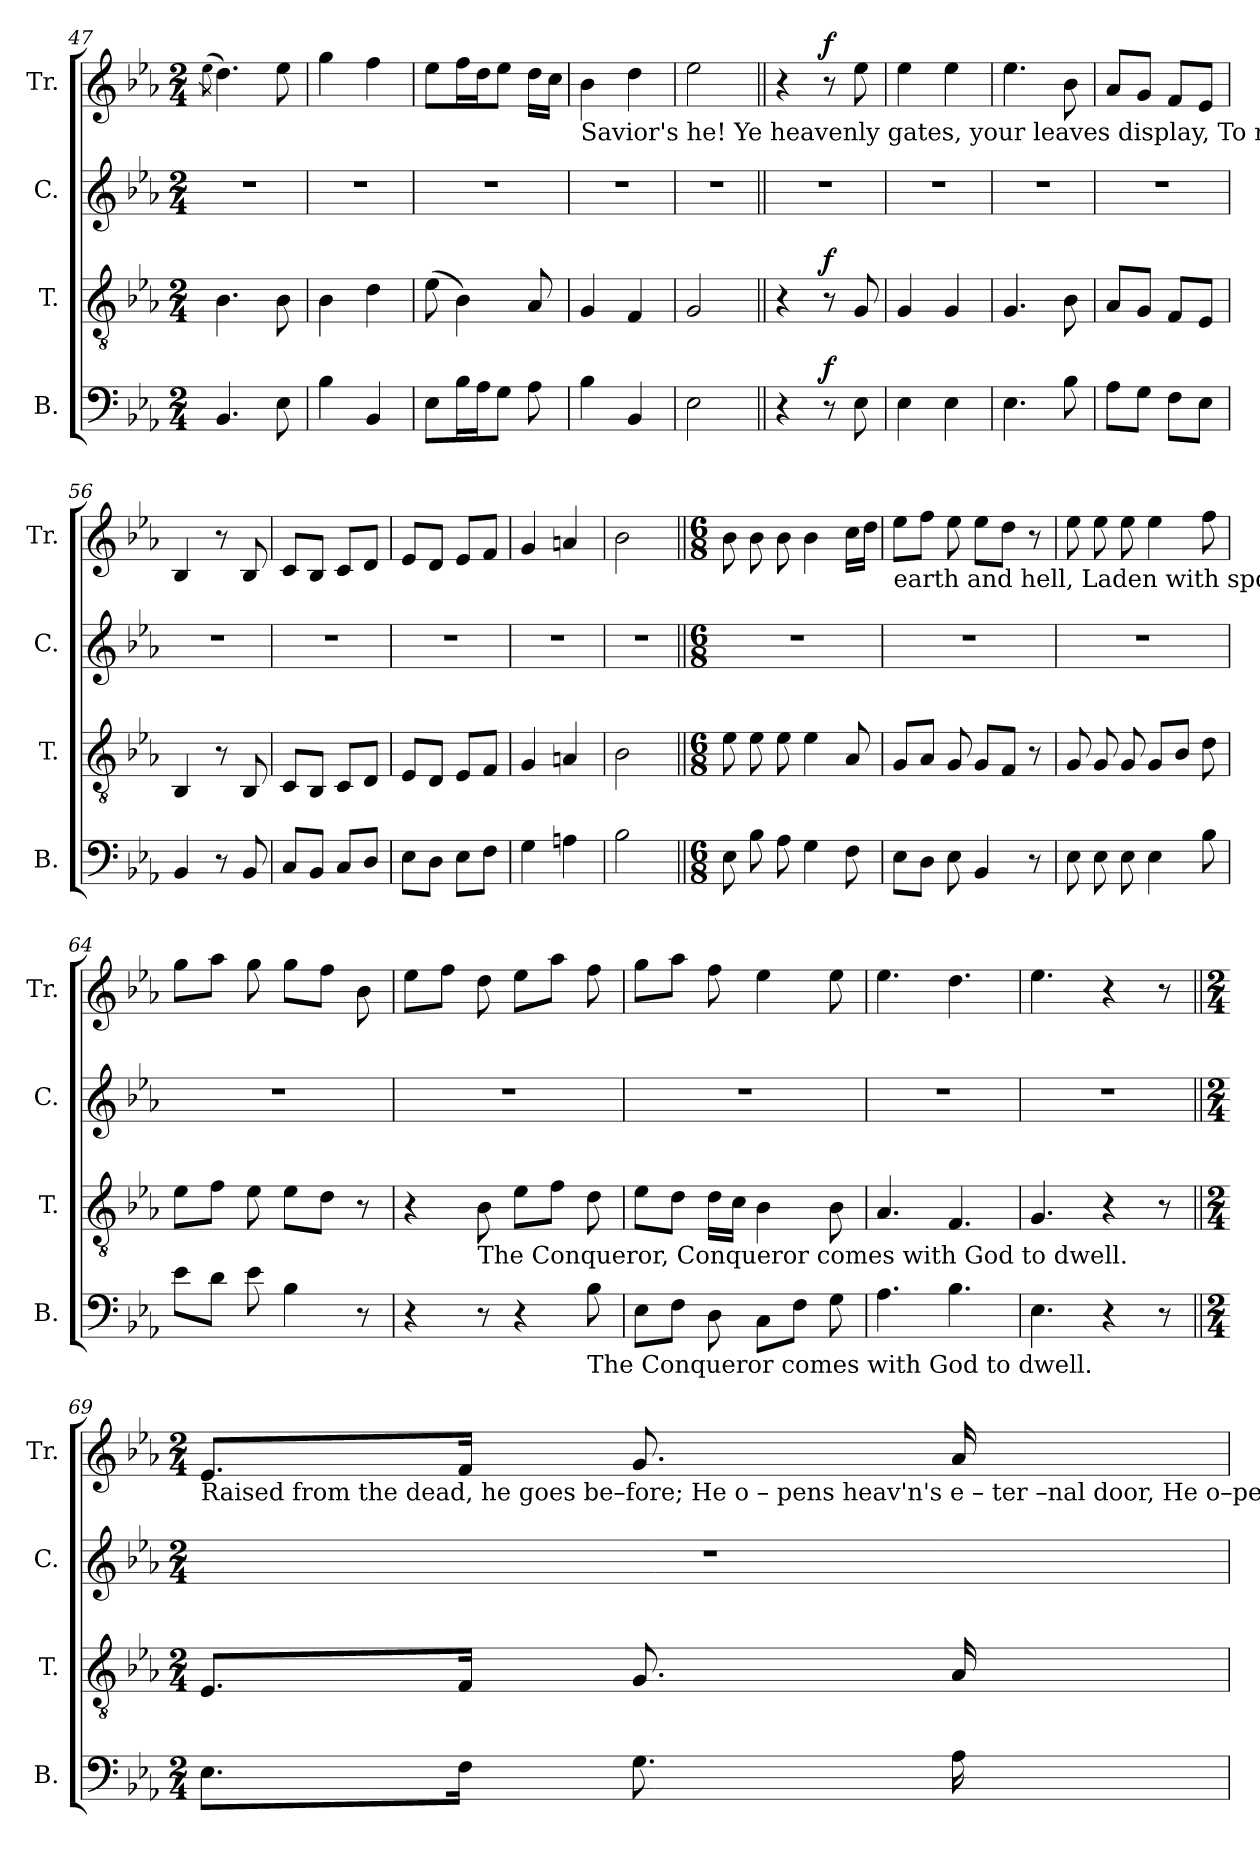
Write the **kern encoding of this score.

**kern	**dynam	**kern	**dynam	**kern	**kern	**dynam
*part4	*part4	*part3	*part3	*part2	*part1	*part1
*staff4	*staff4	*staff3	*staff3	*staff2	*staff1	*staff1
*I"B.	*	*I"T.	*	*I"C.	*I"Tr.	*
*I'B.	*	*I'T.	*	*I'C.	*I'Tr.	*
*clefF4	*	*clefGv2	*	*clefG2	*clefG2	*
*k[b-e-a-]	*	*k[b-e-a-]	*	*k[b-e-a-]	*k[b-e-a-]	*
*M2/4	*	*M2/4	*	*M2/4	*M2/4	*
=47	=47	=47	=47	=47	=47	=47
.	.	.	.	.	(8qee-\	.
4.BB-/	.	4.B-\	.	2r	4.dd\)	.
8E-\	.	8B-\	.	.	8ee-\	.
=48	=48	=48	=48	=48	=48	=48
4B-\	.	4B-\	.	2r	4gg\	.
4BB-/	.	4d\	.	.	4ff\	.
=49	=49	=49	=49	=49	=49	=49
8E-\L	.	(8e-\	.	2r	8ee-\L	.
16B-\L	.	4B-\)	.	.	16ff\L	.
16A-\J	.	.	.	.	16dd\J	.
8G\J	.	.	.	.	8ee-\J	.
8A-\	.	8A-/	.	.	16dd\LL	.
.	.	.	.	.	16cc\JJ	.
!!LO:LB:g=z
=50	=50	=50	=50	=50	=50	=50
!	!	!	!	!	!LO:TX:b:t=Savior's  he!              Ye heavenly gates,   your leaves display,       To     make     this     King    of       glo  – ry  way&colon;     Laden with spoils from	!
4B-\	.	4G/	.	2r	4b-\	.
4BB-/	.	4F/	.	.	4dd\	.
=51	=51	=51	=51	=51	=51	=51
2E-\	.	2G/	.	2r	2ee-\	.
=52||	=52||	=52||	=52||	=52||	=52||	=52||
4r	.	4r	.	2r	4r	.
!	!LO:DY:a	!	!LO:DY:a	!	!	!LO:DY:a
8r	f	8r	f	.	8r	f
8E-\	.	8G/	.	.	8ee-\	.
=53	=53	=53	=53	=53	=53	=53
4E-\	.	4G/	.	2r	4ee-\	.
4E-\	.	4G/	.	.	4ee-\	.
=54	=54	=54	=54	=54	=54	=54
4.E-\	.	4.G/	.	2r	4.ee-\	.
8B-\	.	8B-\	.	.	8b-\	.
=55	=55	=55	=55	=55	=55	=55
8A-\L	.	8A-/L	.	2r	8a-/L	.
8G\J	.	8G/J	.	.	8g/J	.
8F\L	.	8F/L	.	.	8f/L	.
8E-\J	.	8E-/J	.	.	8e-/J	.
=56	=56	=56	=56	=56	=56	=56
4BB-/	.	4BB-/	.	2r	4B-/	.
8r	.	8r	.	.	8r	.
8BB-/	.	8BB-/	.	.	8B-/	.
=57	=57	=57	=57	=57	=57	=57
8C/L	.	8C/L	.	2r	8c/L	.
8BB-/J	.	8BB-/J	.	.	8B-/J	.
8C/L	.	8C/L	.	.	8c/L	.
8D/J	.	8D/J	.	.	8d/J	.
=58	=58	=58	=58	=58	=58	=58
8E-\L	.	8E-/L	.	2r	8e-/L	.
8D\J	.	8D/J	.	.	8d/J	.
8E-\L	.	8E-/L	.	.	8e-/L	.
8F\J	.	8F/J	.	.	8f/J	.
=59	=59	=59	=59	=59	=59	=59
4G\	.	4G/	.	2r	4g/	.
4An\	.	4An/	.	.	4an/	.
=60	=60	=60	=60	=60	=60	=60
2B-\	.	2B-\	.	2r	2b-\	.
=61||	=61||	=61||	=61||	=61||	=61||	=61||
*M6/8	*	*M6/8	*	*M6/8	*M6/8	*
8E-\	.	8e-\	.	2.r	8b-\	.
8B-\	.	8e-\	.	.	8b-\	.
8A-\	.	8e-\	.	.	8b-\	.
4G\	.	4e-\	.	.	4b-\	.
8F\	.	8A-/	.	.	16cc\LL	.
.	.	.	.	.	16dd\JJ	.
!!LO:PB:g=z
=62	=62	=62	=62	=62	=62	=62
!	!	!	!	!	!LO:TX:b:t=earth  and  hell,          Laden with spoils  from  earth  and hell,   The Conqueror comes, The Conqueror comes with God to dwell.	!
8E-\L	.	8G/L	.	2.r	8ee-\L	.
8D\J	.	8A-/J	.	.	8ff\J	.
8E-\	.	8G/	.	.	8ee-\	.
4BB-/	.	8G/L	.	.	8ee-\L	.
.	.	8F/J	.	.	8dd\J	.
8r	.	8r	.	.	8r	.
=63	=63	=63	=63	=63	=63	=63
8E-\	.	8G/	.	2.r	8ee-\	.
8E-\	.	8G/	.	.	8ee-\	.
8E-\	.	8G/	.	.	8ee-\	.
4E-\	.	8G/L	.	.	4ee-\	.
.	.	8B-/J	.	.	.	.
8B-\	.	8d\	.	.	8ff\	.
=64	=64	=64	=64	=64	=64	=64
8e-\L	.	8e-\L	.	2.r	8gg\L	.
8d\J	.	8f\J	.	.	8aa-\J	.
8e-\	.	8e-\	.	.	8gg\	.
4B-\	.	8e-\L	.	.	8gg\L	.
.	.	8d\J	.	.	8ff\J	.
8r	.	8r	.	.	8b-\	.
=65	=65	=65	=65	=65	=65	=65
4r	.	4r	.	2.r	8ee-\L	.
.	.	.	.	.	8ff\J	.
!	!	!LO:TX:b:t=The  Conqueror, Conqueror comes with God to  dwell.	!	!	!	!
8r	.	8B-\	.	.	8dd\	.
4r	.	8e-\L	.	.	8ee-\L	.
.	.	8f\J	.	.	8aa-\J	.
!LO:TX:b:t=The  Conqueror comes  with God  to  dwell.	!	!	!	!	!	!
8B-\	.	8d\	.	.	8ff\	.
=66	=66	=66	=66	=66	=66	=66
8E-\L	.	8e-\L	.	2.r	8gg\L	.
8F\J	.	8d\J	.	.	8aa-\J	.
8D\	.	16d\LL	.	.	8ff\	.
.	.	16c\JJ	.	.	.	.
8C\L	.	4B-\	.	.	4ee-\	.
8F\J	.	.	.	.	.	.
8G\	.	8B-\	.	.	8ee-\	.
=67	=67	=67	=67	=67	=67	=67
4.A-\	.	4.A-/	.	2.r	4.ee-\	.
4.B-\	.	4.F/	.	.	4.dd\	.
=68	=68	=68	=68	=68	=68	=68
4.E-\	.	4.G/	.	2.r	4.ee-\	.
4r	.	4r	.	.	4r	.
8r	.	8r	.	.	8r	.
!!LO:LB:g=z
=69||	=69||	=69||	=69||	=69||	=69||	=69||
*M2/4	*	*M2/4	*	*M2/4	*M2/4	*
!	!	!	!	!	!LO:TX:b:t=Raised from the dead, he goes be–fore;    He     o  – pens   heav'n's  e – ter –nal   door,  He   o–pens heav'n's  e  –  ter – nal   door,  To	!
8.E-\L	.	8.E-/L	.	2r	8.e-/L	.
16F\Jk	.	16F/Jk	.	.	16f/Jk	.
8.G\	.	8.G/	.	.	8.g/	.
16A-\	.	16A-/	.	.	16a-/	.
=	=	=	=	=	=	=
*-	*-	*-	*-	*-	*-	*-
